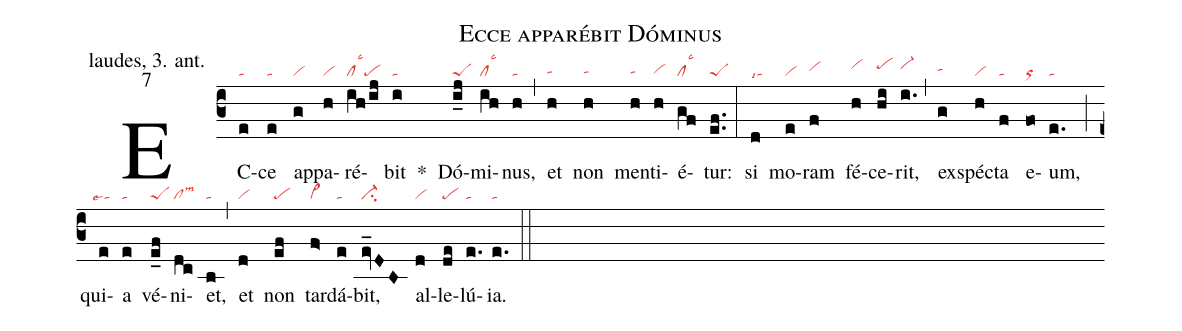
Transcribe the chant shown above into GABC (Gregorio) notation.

name: Ecce apparébit Dóminus;
office-part: laudes, 3. ant.;
mode: 7;
nabc-lines: 1;
%%
(c3)
EC(e|ta)ce(e|ta) ap(g|vi)pa(h|vi)ré(ih/ij|cllsc3pe)bit(i|ta) *()
Dó(i_j|peS)mi(ih|cllsc3)nus,(h|ta) (,)
et(h|tahg) non(h|tahg) men(h|tahg)ti(h|vihg)é(gf|cllsc3)tur:(ef..|peS) (:)
si(d|talsi7) mo(e|vi)ram(f|vihh) fé(h|vihi)ce(hi|pehi)rit,(i.|vi-hi) (,)
ex(g|tahh)spéc(h|vi)ta(f|ta) e(fo|or)um,(e.|ta) (;)
qui(e|``talse4)a(e|ta) vé(e_f|peS)ni(dc|cllsm3)et,(b|ta) (,)
et(d|vi) non(ef|pe) tar(f>|vi>)dá(e|ta)bit,(ev_DB|ci-) al(d|vi)le(de|pe)lú(e.|ta)ia.(e.|ta) (::)
